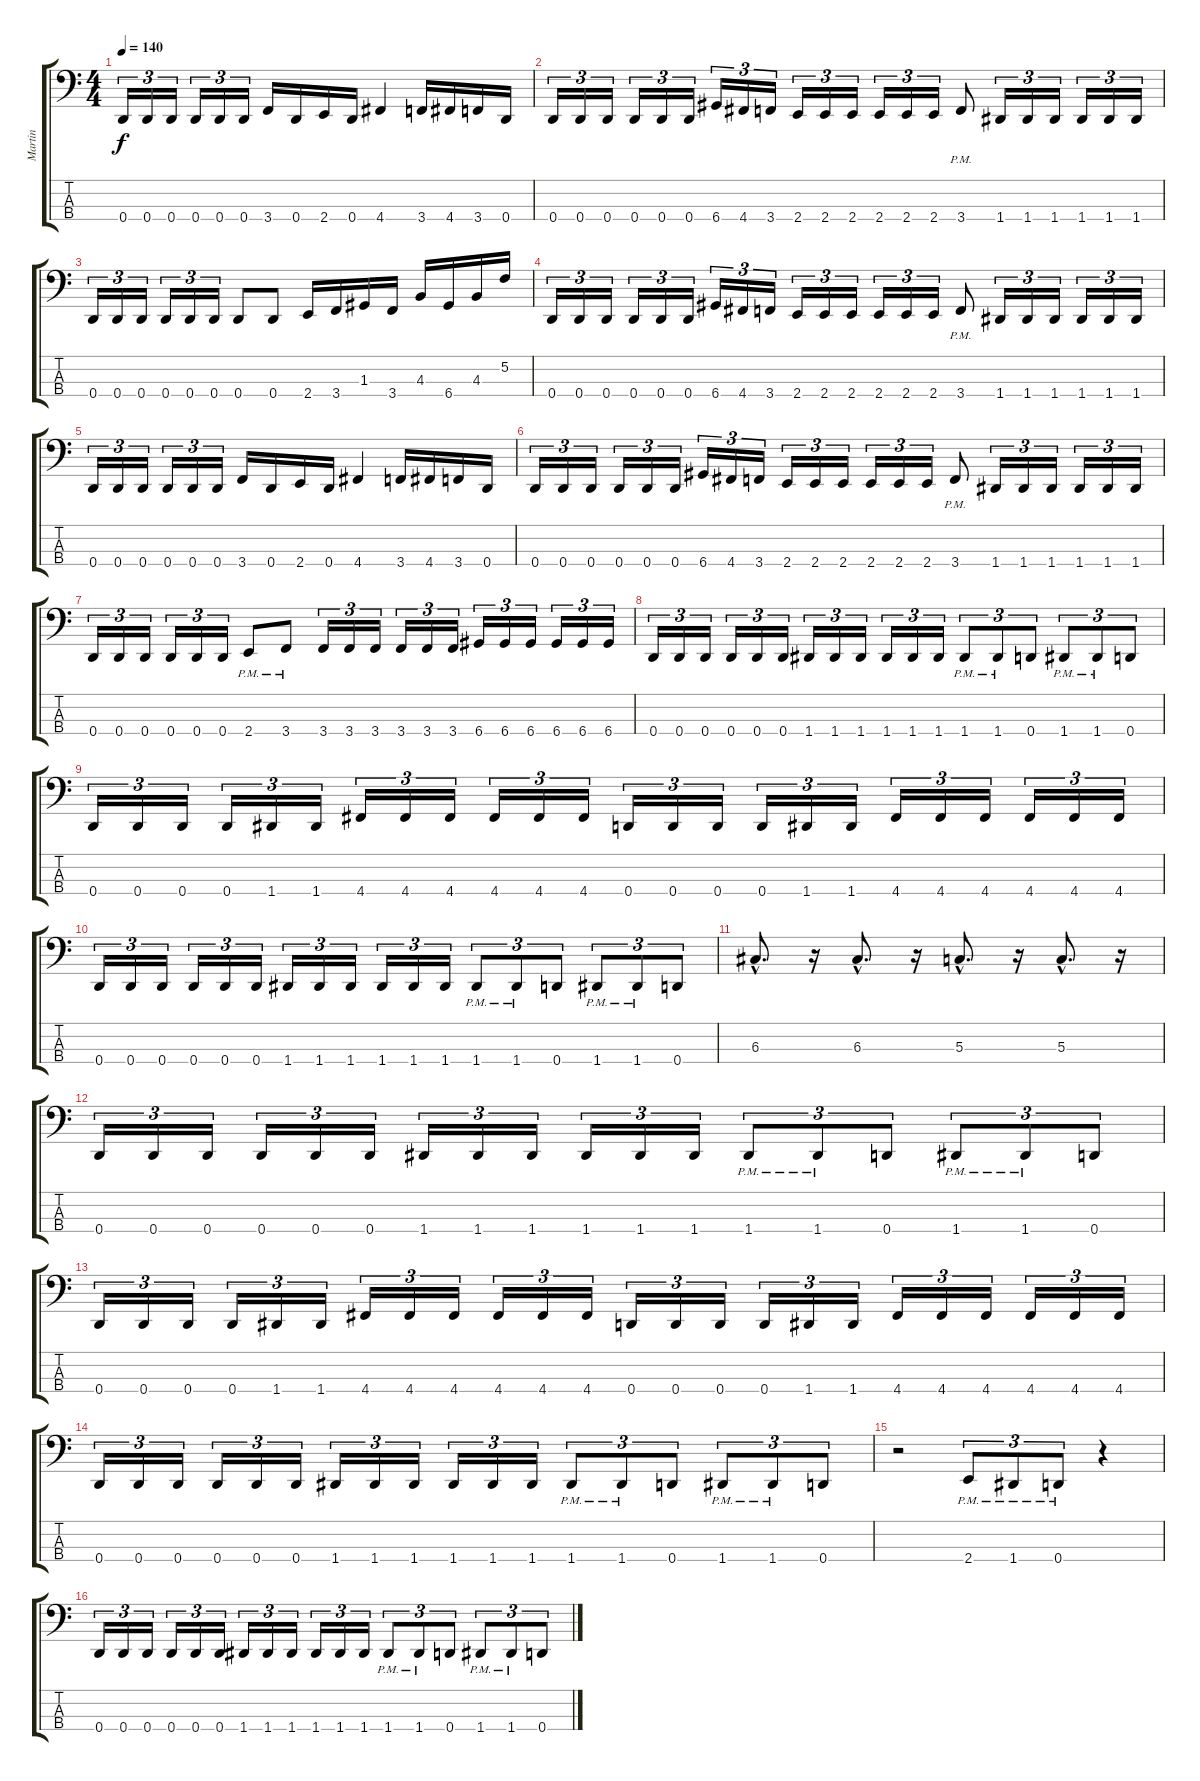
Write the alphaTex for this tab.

\track ("Martin" "Martin") {instrument electricbasspick}
\staff {score tabs}
\tuning (F2 C2 G1 D1) {hide}
\ts (4 4)
\tempo 140
\clef f4
\ks c
0.4.16{tu (3 2) dy f} 0.4.16{tu (3 2)} 0.4.16{tu (3 2)} 0.4.16{tu (3 2)} 0.4.16{tu (3 2)} 0.4.16{tu (3 2)} 3.4.16 0.4.16 2.4.16 0.4.16 4.4.4 3.4.16 4.4.16 3.4.16 0.4.16 |
0.4.16{tu (3 2)} 0.4.16{tu (3 2)} 0.4.16{tu (3 2)} 0.4.16{tu (3 2)} 0.4.16{tu (3 2)} 0.4.16{tu (3 2)} 6.4.16{tu (3 2)} 4.4.16{tu (3 2)} 3.4.16{tu (3 2)} 2.4.16{tu (3 2)} 2.4.16{tu (3 2)} 2.4.16{tu (3 2)} 2.4.16{tu (3 2)} 2.4.16{tu (3 2)} 2.4.16{tu (3 2)} 3.4{pm}.8 1.4.16{tu (3 2)} 1.4.16{tu (3 2)} 1.4.16{tu (3 2)} 1.4.16{tu (3 2)} 1.4.16{tu (3 2)} 1.4.16{tu (3 2)} |
0.4.16{tu (3 2)} 0.4.16{tu (3 2)} 0.4.16{tu (3 2)} 0.4.16{tu (3 2)} 0.4.16{tu (3 2)} 0.4.16{tu (3 2)} 0.4.8 0.4.8 2.4.16 3.4.16 1.3.16 3.4.16 4.3.16 6.4.16 4.3.16 5.2.16 |
0.4.16{tu (3 2)} 0.4.16{tu (3 2)} 0.4.16{tu (3 2)} 0.4.16{tu (3 2)} 0.4.16{tu (3 2)} 0.4.16{tu (3 2)} 6.4.16{tu (3 2)} 4.4.16{tu (3 2)} 3.4.16{tu (3 2)} 2.4.16{tu (3 2)} 2.4.16{tu (3 2)} 2.4.16{tu (3 2)} 2.4.16{tu (3 2)} 2.4.16{tu (3 2)} 2.4.16{tu (3 2)} 3.4{pm}.8 1.4.16{tu (3 2)} 1.4.16{tu (3 2)} 1.4.16{tu (3 2)} 1.4.16{tu (3 2)} 1.4.16{tu (3 2)} 1.4.16{tu (3 2)} |
0.4.16{tu (3 2)} 0.4.16{tu (3 2)} 0.4.16{tu (3 2)} 0.4.16{tu (3 2)} 0.4.16{tu (3 2)} 0.4.16{tu (3 2)} 3.4.16 0.4.16 2.4.16 0.4.16 4.4.4 3.4.16 4.4.16 3.4.16 0.4.16 |
0.4.16{tu (3 2)} 0.4.16{tu (3 2)} 0.4.16{tu (3 2)} 0.4.16{tu (3 2)} 0.4.16{tu (3 2)} 0.4.16{tu (3 2)} 6.4.16{tu (3 2)} 4.4.16{tu (3 2)} 3.4.16{tu (3 2)} 2.4.16{tu (3 2)} 2.4.16{tu (3 2)} 2.4.16{tu (3 2)} 2.4.16{tu (3 2)} 2.4.16{tu (3 2)} 2.4.16{tu (3 2)} 3.4{pm}.8 1.4.16{tu (3 2)} 1.4.16{tu (3 2)} 1.4.16{tu (3 2)} 1.4.16{tu (3 2)} 1.4.16{tu (3 2)} 1.4.16{tu (3 2)} |
0.4.16{tu (3 2)} 0.4.16{tu (3 2)} 0.4.16{tu (3 2)} 0.4.16{tu (3 2)} 0.4.16{tu (3 2)} 0.4.16{tu (3 2)} 2.4{pm}.8 3.4{pm}.8 3.4.16{tu (3 2)} 3.4.16{tu (3 2)} 3.4.16{tu (3 2)} 3.4.16{tu (3 2)} 3.4.16{tu (3 2)} 3.4.16{tu (3 2)} 6.4.16{tu (3 2)} 6.4.16{tu (3 2)} 6.4.16{tu (3 2)} 6.4.16{tu (3 2)} 6.4.16{tu (3 2)} 6.4.16{tu (3 2)} |
0.4.16{tu (3 2)} 0.4.16{tu (3 2)} 0.4.16{tu (3 2)} 0.4.16{tu (3 2)} 0.4.16{tu (3 2)} 0.4.16{tu (3 2)} 1.4.16{tu (3 2)} 1.4.16{tu (3 2)} 1.4.16{tu (3 2)} 1.4.16{tu (3 2)} 1.4.16{tu (3 2)} 1.4.16{tu (3 2)} 1.4{pm}.8{tu (3 2)} 1.4{pm}.8{tu (3 2)} 0.4.8{tu (3 2)} 1.4{pm}.8{tu (3 2)} 1.4{pm}.8{tu (3 2)} 0.4.8{tu (3 2)} |
0.4.16{tu (3 2)} 0.4.16{tu (3 2)} 0.4.16{tu (3 2)} 0.4.16{tu (3 2)} 1.4.16{tu (3 2)} 1.4.16{tu (3 2)} 4.4.16{tu (3 2)} 4.4.16{tu (3 2)} 4.4.16{tu (3 2)} 4.4.16{tu (3 2)} 4.4.16{tu (3 2)} 4.4.16{tu (3 2)} 0.4.16{tu (3 2)} 0.4.16{tu (3 2)} 0.4.16{tu (3 2)} 0.4.16{tu (3 2)} 1.4.16{tu (3 2)} 1.4.16{tu (3 2)} 4.4.16{tu (3 2)} 4.4.16{tu (3 2)} 4.4.16{tu (3 2)} 4.4.16{tu (3 2)} 4.4.16{tu (3 2)} 4.4.16{tu (3 2)} |
0.4.16{tu (3 2)} 0.4.16{tu (3 2)} 0.4.16{tu (3 2)} 0.4.16{tu (3 2)} 0.4.16{tu (3 2)} 0.4.16{tu (3 2)} 1.4.16{tu (3 2)} 1.4.16{tu (3 2)} 1.4.16{tu (3 2)} 1.4.16{tu (3 2)} 1.4.16{tu (3 2)} 1.4.16{tu (3 2)} 1.4{pm}.8{tu (3 2)} 1.4{pm}.8{tu (3 2)} 0.4.8{tu (3 2)} 1.4{pm}.8{tu (3 2)} 1.4{pm}.8{tu (3 2)} 0.4.8{tu (3 2)} |
6.3{hac}.8{d} r.16 6.3{hac}.8{d} r.16 5.3{hac}.8{d} r.16 5.3{hac}.8{d} r.16 |
0.4.16{tu (3 2)} 0.4.16{tu (3 2)} 0.4.16{tu (3 2)} 0.4.16{tu (3 2)} 0.4.16{tu (3 2)} 0.4.16{tu (3 2)} 1.4.16{tu (3 2)} 1.4.16{tu (3 2)} 1.4.16{tu (3 2)} 1.4.16{tu (3 2)} 1.4.16{tu (3 2)} 1.4.16{tu (3 2)} 1.4{pm}.8{tu (3 2)} 1.4{pm}.8{tu (3 2)} 0.4.8{tu (3 2)} 1.4{pm}.8{tu (3 2)} 1.4{pm}.8{tu (3 2)} 0.4.8{tu (3 2)} |
0.4.16{tu (3 2)} 0.4.16{tu (3 2)} 0.4.16{tu (3 2)} 0.4.16{tu (3 2)} 1.4.16{tu (3 2)} 1.4.16{tu (3 2)} 4.4.16{tu (3 2)} 4.4.16{tu (3 2)} 4.4.16{tu (3 2)} 4.4.16{tu (3 2)} 4.4.16{tu (3 2)} 4.4.16{tu (3 2)} 0.4.16{tu (3 2)} 0.4.16{tu (3 2)} 0.4.16{tu (3 2)} 0.4.16{tu (3 2)} 1.4.16{tu (3 2)} 1.4.16{tu (3 2)} 4.4.16{tu (3 2)} 4.4.16{tu (3 2)} 4.4.16{tu (3 2)} 4.4.16{tu (3 2)} 4.4.16{tu (3 2)} 4.4.16{tu (3 2)} |
0.4.16{tu (3 2)} 0.4.16{tu (3 2)} 0.4.16{tu (3 2)} 0.4.16{tu (3 2)} 0.4.16{tu (3 2)} 0.4.16{tu (3 2)} 1.4.16{tu (3 2)} 1.4.16{tu (3 2)} 1.4.16{tu (3 2)} 1.4.16{tu (3 2)} 1.4.16{tu (3 2)} 1.4.16{tu (3 2)} 1.4{pm}.8{tu (3 2)} 1.4{pm}.8{tu (3 2)} 0.4.8{tu (3 2)} 1.4{pm}.8{tu (3 2)} 1.4{pm}.8{tu (3 2)} 0.4.8{tu (3 2)} |
r.2 2.4{pm}.8{tu (3 2)} 1.4{pm}.8{tu (3 2)} 0.4{pm}.8{tu (3 2)} r.4 |
0.4.16{tu (3 2)} 0.4.16{tu (3 2)} 0.4.16{tu (3 2)} 0.4.16{tu (3 2)} 0.4.16{tu (3 2)} 0.4.16{tu (3 2)} 1.4.16{tu (3 2)} 1.4.16{tu (3 2)} 1.4.16{tu (3 2)} 1.4.16{tu (3 2)} 1.4.16{tu (3 2)} 1.4.16{tu (3 2)} 1.4{pm}.8{tu (3 2)} 1.4{pm}.8{tu (3 2)} 0.4.8{tu (3 2)} 1.4{pm}.8{tu (3 2)} 1.4{pm}.8{tu (3 2)} 0.4.8{tu (3 2)}
